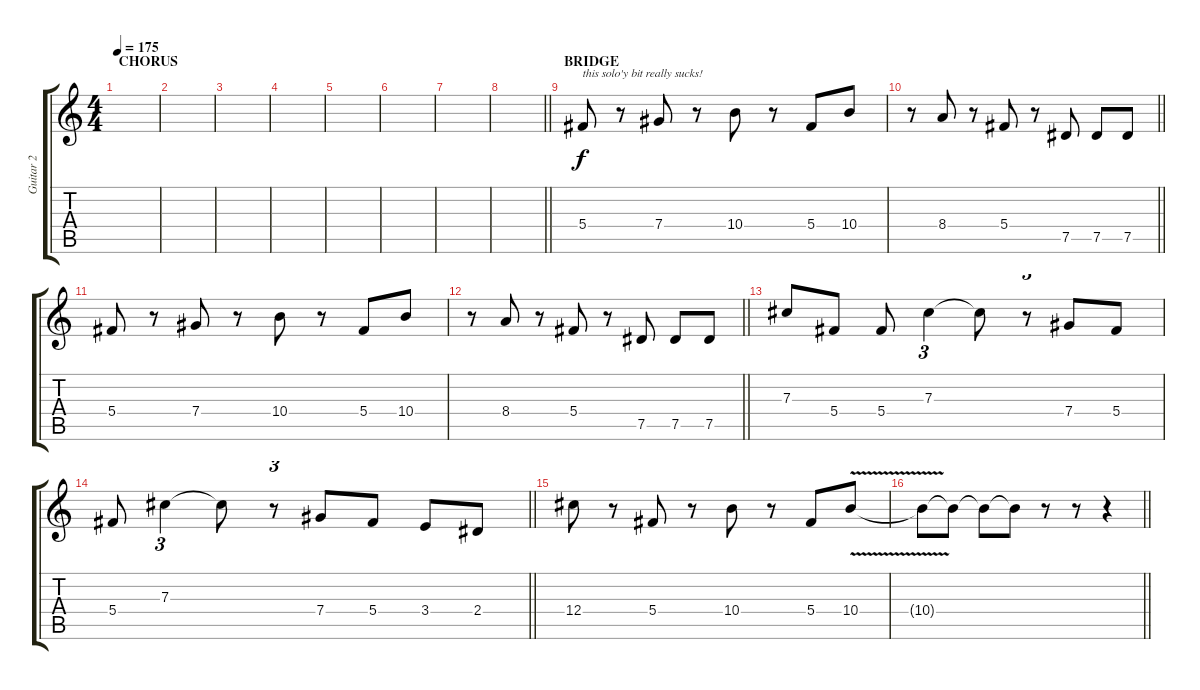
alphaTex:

\track ("Guitar 2" "Guitar 2") {instrument overdrivenguitar}
\staff {score tabs}
\tuning (Eb4 Bb3 Gb3 Db3 Ab2 Eb2) {hide}
\ts (4 4)
\section ("" "CHORUS")
\tempo 175
\clef g2
\ks c
|
|
|
|
|
|
|
\barLineRight lightlight
|
\section ("" "BRIDGE")
5.4.8{txt "this solo'y bit really sucks!"} r.8 7.4.8 r.8 10.4.8 r.8 5.4.8 10.4.8 |
\barLineRight lightlight
r.8 8.4.8 r.8 5.4.8 r.8 7.5.8 7.5.8 7.5.8 |
5.4.8 r.8 7.4.8 r.8 10.4.8 r.8 5.4.8 10.4.8 |
\barLineRight lightlight
r.8 8.4.8 r.8 5.4.8 r.8 7.5.8 7.5.8 7.5.8 |
7.3.8 5.4.8 5.4.8 7.3.4{tu (3 2)} 7.3{t}.8 r.8{tu (3 2)} 7.4.8 5.4.8 |
\barLineRight lightlight
5.4.8 7.3.4{tu (3 2)} 7.3{t}.8 r.8{tu (3 2)} 7.4.8 5.4.8 3.4.8 2.4.8 |
12.4.8 r.8 5.4.8 r.8 10.4.8 r.8 5.4.8 10.4{v}.8 |
\barLineRight lightlight
10.4{t}.8 10.4{t}.8 10.4{t}.8 10.4{t}.8 r.8 r.8 r.4
